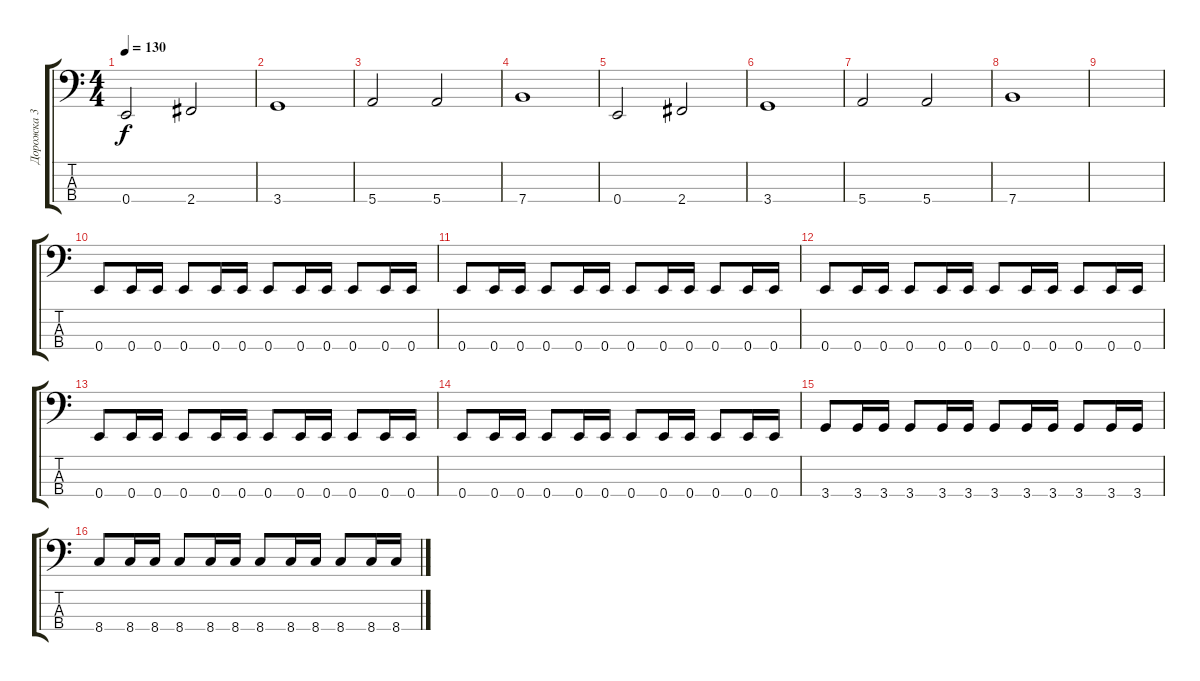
\track ("Дорожка 3" "Дорожка 3") {instrument electricbasspick}
\staff {score tabs}
\tuning (G2 D2 A1 E1) {hide}
\ts (4 4)
\tempo 130
\clef f4
\ks c
0.4.2{dy f} 2.4.2 |
3.4.1 |
5.4.2 5.4.2 |
7.4.1 |
0.4.2 2.4.2 |
3.4.1 |
5.4.2 5.4.2 |
7.4.1 |
|
0.4.8 0.4.16 0.4.16 0.4.8 0.4.16 0.4.16 0.4.8 0.4.16 0.4.16 0.4.8 0.4.16 0.4.16 |
0.4.8 0.4.16 0.4.16 0.4.8 0.4.16 0.4.16 0.4.8 0.4.16 0.4.16 0.4.8 0.4.16 0.4.16 |
0.4.8 0.4.16 0.4.16 0.4.8 0.4.16 0.4.16 0.4.8 0.4.16 0.4.16 0.4.8 0.4.16 0.4.16 |
0.4.8 0.4.16 0.4.16 0.4.8 0.4.16 0.4.16 0.4.8 0.4.16 0.4.16 0.4.8 0.4.16 0.4.16 |
0.4.8 0.4.16 0.4.16 0.4.8 0.4.16 0.4.16 0.4.8 0.4.16 0.4.16 0.4.8 0.4.16 0.4.16 |
3.4.8 3.4.16 3.4.16 3.4.8 3.4.16 3.4.16 3.4.8 3.4.16 3.4.16 3.4.8 3.4.16 3.4.16 |
8.4.8 8.4.16 8.4.16 8.4.8 8.4.16 8.4.16 8.4.8 8.4.16 8.4.16 8.4.8 8.4.16 8.4.16
